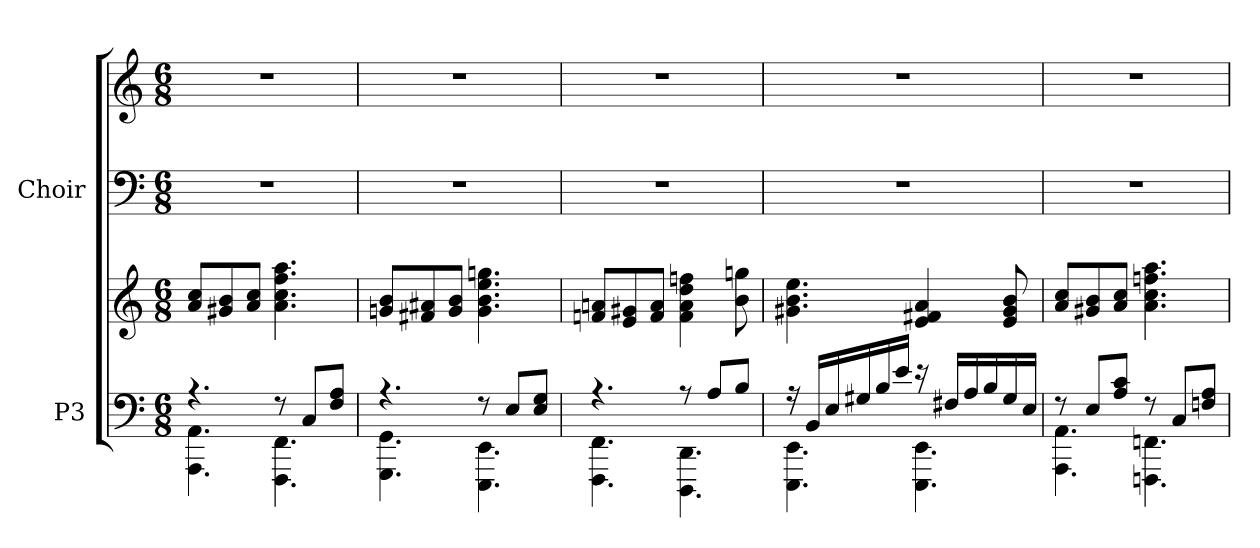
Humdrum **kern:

**kern	**kern	**kern	**kern
*part2	*part2	*part1	*part1
*staff4	*staff3	*staff2	*staff1
*I"P3	*	*I"Choir	*
!!LO:PB:g=z
*clefF4	*clefG2	*clefF4	*clefG2
*k[]	*k[]	*k[]	*k[]
*a:	*a:	*a:	*a:
*M6/8	*M6/8	*M6/8	*M6/8
*MM75	*MM75	*MM75	*MM75
=1	=1	=1	=1
*^	*	*	*
!	!	!	!LO:N:vis=1	!LO:N:vis=1
4.r	4.AAAi\ 4.AAi	8ai/ 8cciL	2.r	2.r
.	.	8g#Xi/ 8bi	.	.
.	.	8ai/ 8cciJ	.	.
8r	4.FFFi\ 4.FFi	4.ai\ 4.cci 4.ffi 4.aai	.	.
8Ci/L	.	.	.	.
8Fi/ 8AiJ	.	.	.	.
=2	=2	=2	=2	=2
!	!	!	!LO:N:vis=1	!LO:N:vis=1
4.r	4.GGGi\ 4.GGi	8gni/ 8biL	2.r	2.r
.	.	8f#Xi/ 8a#Xi	.	.
.	.	8gi/ 8biJ	.	.
8r	4.EEEi\ 4.EEi	4.gi\ 4.bi 4.eei 4.ggni	.	.
8Ei/L	.	.	.	.
8Ei/ 8GiJ	.	.	.	.
=3	=3	=3	=3	=3
!	!	!	!LO:N:vis=1	!LO:N:vis=1
4.r	4.FFFi\ 4.FFi	8fni/ 8aniL	2.r	2.r
.	.	8ei/ 8g#Xi	.	.
.	.	8fi/ 8aiJ	.	.
8r	4.DDDi\ 4.DDi	4fi\ 4ai 4ddi 4ffni	.	.
8Ai/L	.	.	.	.
8Bi/J	.	8bi\ 8ggni	.	.
=4	=4	=4	=4	=4
!	!	!	!LO:N:vis=1	!LO:N:vis=1
16r	4.EEEi\ 4.EEi	4.g#Xi\ 4.bi 4.eei	2.r	2.r
16BBi/LL	.	.	.	.
16Ei/	.	.	.	.
16G#Xi/	.	.	.	.
16Bi/	.	.	.	.
16ei/JJ	.	.	.	.
16r	4.EEEi\ 4.EEi	4ei/ 4f#Xi 4ai	.	.
16F#Xi/LL	.	.	.	.
16Ai/	.	.	.	.
16Bi/	.	.	.	.
16G#i/	.	8ei/ 8g#i 8bi	.	.
16Ei/JJ	.	.	.	.
!!LO:LB:g=z
=5	=5	=5	=5	=5
!	!	!	!LO:N:vis=1	!LO:N:vis=1
8r	4.AAAi\ 4.AAi	8ai/ 8cciL	2.r	2.r
8Ei/L	.	8g#Xi/ 8bi	.	.
8Ai/ 8ciJ	.	8ai/ 8cciJ	.	.
8r	4.FFFni\ 4.FFni	4.ai\ 4.cci 4.ffni 4.aai	.	.
8Ci/L	.	.	.	.
8Fni/ 8AiJ	.	.	.	.
*v	*v	*	*	*
=	=	=	=
*-	*-	*-	*-
